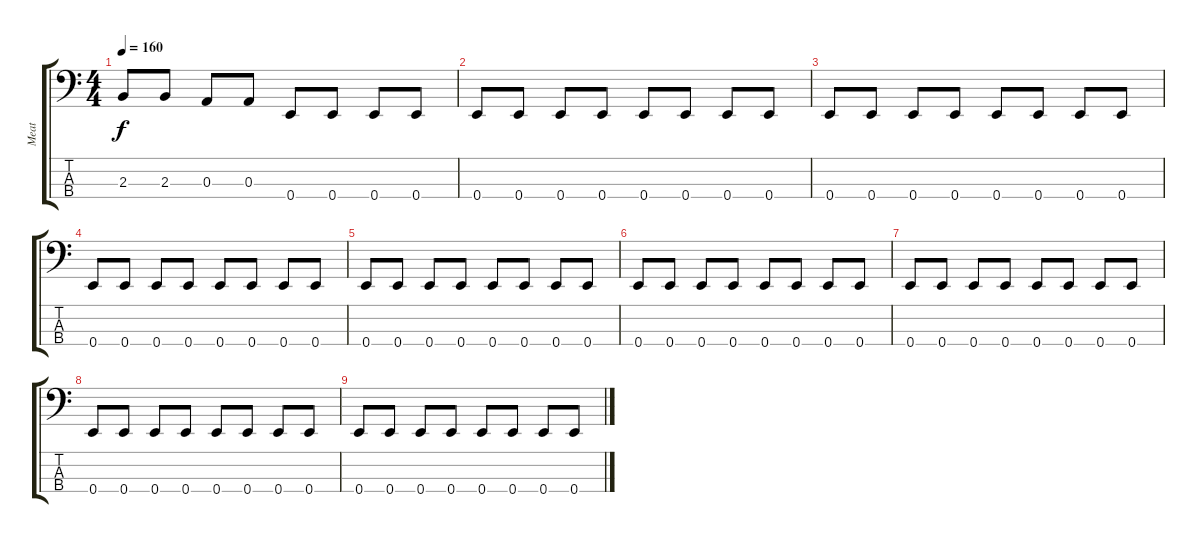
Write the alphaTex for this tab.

\track ("Meat" "Meat") {instrument electricbasspick}
\staff {score tabs}
\tuning (G2 D2 A1 E1) {hide}
\ts (4 4)
\tempo 160
\clef f4
\ks c
2.3.8{dy f} 2.3.8 0.3.8 0.3.8 0.4.8 0.4.8 0.4.8 0.4.8 |
0.4.8 0.4.8 0.4.8 0.4.8 0.4.8 0.4.8 0.4.8 0.4.8 |
0.4.8 0.4.8 0.4.8 0.4.8 0.4.8 0.4.8 0.4.8 0.4.8 |
0.4.8 0.4.8 0.4.8 0.4.8 0.4.8 0.4.8 0.4.8 0.4.8 |
0.4.8 0.4.8 0.4.8 0.4.8 0.4.8 0.4.8 0.4.8 0.4.8 |
0.4.8 0.4.8 0.4.8 0.4.8 0.4.8 0.4.8 0.4.8 0.4.8 |
0.4.8 0.4.8 0.4.8 0.4.8 0.4.8 0.4.8 0.4.8 0.4.8 |
0.4.8 0.4.8 0.4.8 0.4.8 0.4.8 0.4.8 0.4.8 0.4.8 |
0.4.8 0.4.8 0.4.8 0.4.8 0.4.8 0.4.8 0.4.8 0.4.8
